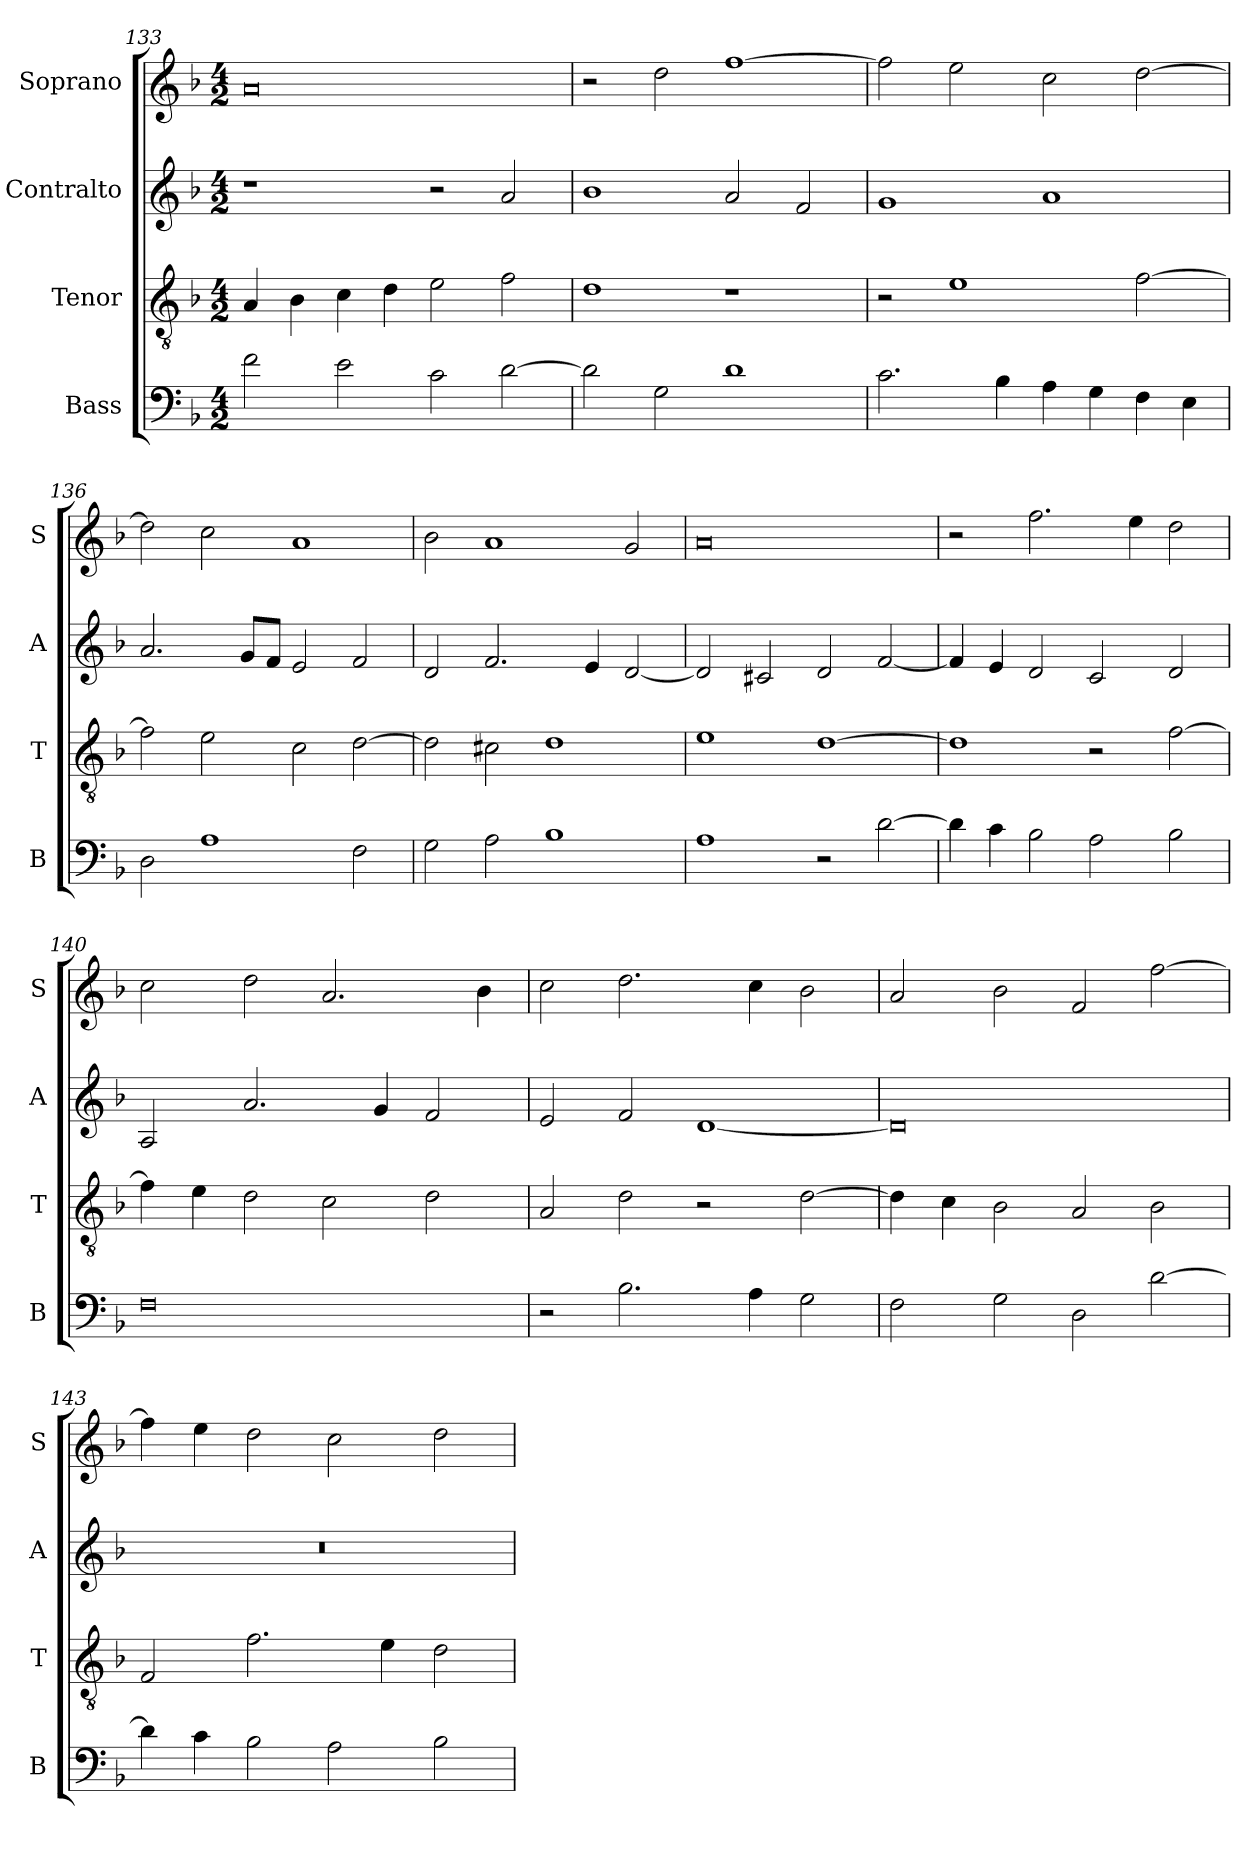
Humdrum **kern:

**kern	**kern	**kern	**kern
*part4	*part3	*part2	*part1
*staff4	*staff3	*staff2	*staff1
*I"Bass	*I"Tenor	*I"Contralto	*I"Soprano
*I'B	*I'T	*I'A	*I'S
*clefF4	*clefGv2	*clefG2	*clefG2
*k[b-]	*k[b-]	*k[b-]	*k[b-]
*D:aeo	*D:aeo	*D:aeo	*D:aeo
*M4/2	*M4/2	*M4/2	*M4/2
=133	=133	=133	=133
2f	4A	1r	0a
.	4B-	.	.
2e	4c	.	.
.	4d	.	.
2c	2e	2r	.
[2d	2f	2a	.
=134	=134	=134	=134
2d]	1d	1b-	2r
2G	.	.	2dd
1d	1r	2a	[1ff
.	.	2f	.
=135	=135	=135	=135
2.c	2r	1g	2ff]
.	1e	.	2ee
4B-	.	.	.
4A	.	1a	2cc
4G	.	.	.
4F	[2f	.	[2dd
4E	.	.	.
=136	=136	=136	=136
2D	2f]	2.a	2dd]
1A	2e	.	2cc
.	.	8g/L	.
.	.	8f/J	.
.	2c	2e	1a
2F	[2d	2f	.
=137	=137	=137	=137
2G	2d]	2d	2b-
2A	2c#X	2.f	1a
1B-	1d	.	.
.	.	4e	.
.	.	[2d	2g
=138	=138	=138	=138
1A	1e	2d]	0a
.	.	2c#X	.
2r	[1d	2d	.
[2d	.	[2f	.
=139	=139	=139	=139
4d]	1d]	4f]	2r
4c	.	4e	.
2B-	.	2d	2.ff
2A	2r	2c	.
.	.	.	4ee
2B-	[2f	2d	2dd
=140	=140	=140	=140
0F	4f]	2A	2cc
.	4e	.	.
.	2d	2.a	2dd
.	2c	.	2.a
.	.	4g	.
.	2d	2f	.
.	.	.	4b-
=141	=141	=141	=141
2r	2A	2e	2cc
2.B-	2d	2f	2.dd
.	2r	[1d	.
4A	.	.	4cc
2G	[2d	.	2b-
=142	=142	=142	=142
2F	4d]	0d]	2a
.	4c	.	.
2G	2B-	.	2b-
2D	2A	.	2f
[2d	2B-	.	[2ff
=143	=143	=143	=143
4d]	2F	0r	4ff]
4c	.	.	4ee
2B-	2.f	.	2dd
2A	.	.	2cc
.	4e	.	.
2B-	2d	.	2dd
=	=	=	=
*-	*-	*-	*-
